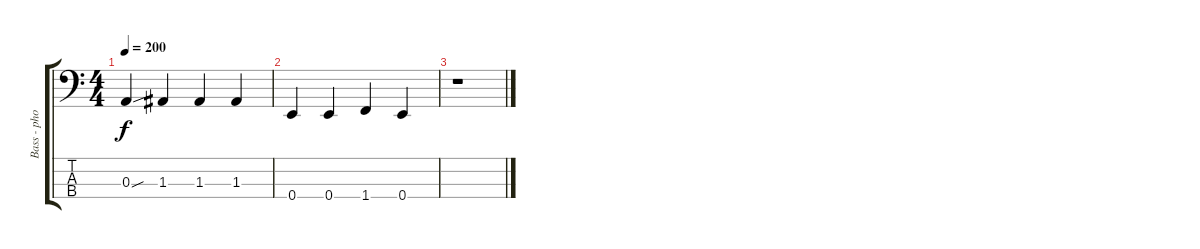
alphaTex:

\track ("Bass - phoebe" "Bass - pho") {instrument electricbasspick}
\staff {score tabs}
\tuning (G2 D2 A1 E1) {hide}
\ts (4 4)
\tempo 200
\clef f4
\ks c
0.3{sou}.4{dy f} 1.3.4 1.3.4 1.3.4 |
0.4.4 0.4.4 1.4.4 0.4.4 |
r.1
